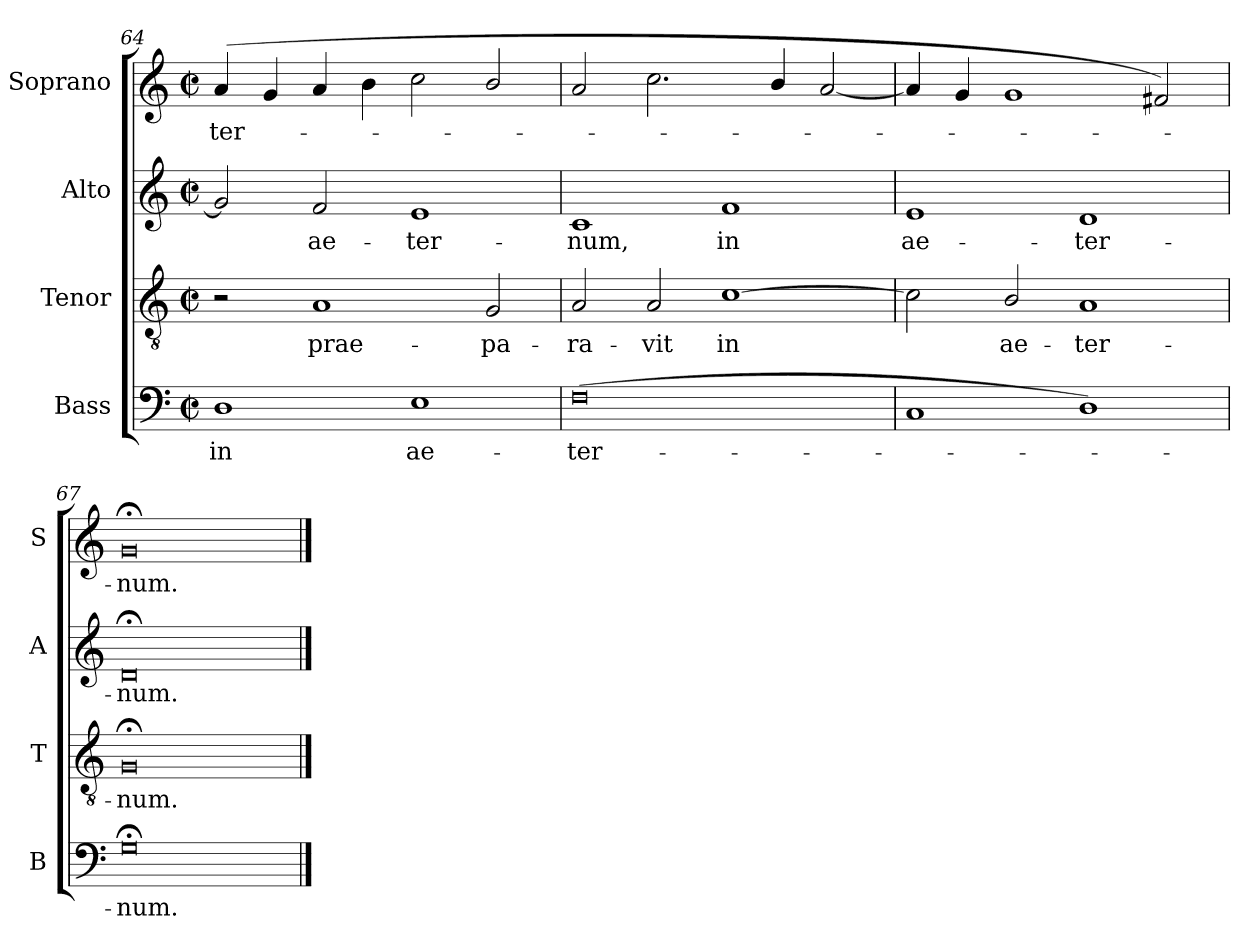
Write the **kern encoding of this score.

**kern	**text	**kern	**text	**kern	**text	**kern	**text
*part4	*part4	*part3	*part3	*part2	*part2	*part1	*part1
*staff4	*staff4	*staff3	*staff3	*staff2	*staff2	*staff1	*staff1
*I"Bass	*	*I"Tenor	*	*I"Alto	*	*I"Soprano	*
*I'B	*	*I'T	*	*I'A	*	*I'S	*
*clefF4	*	*clefGv2	*	*clefG2	*	*clefG2	*
*k[]	*	*k[]	*	*k[]	*	*k[]	*
*C:	*	*C:	*	*C:	*	*C:	*
*M4/2	*	*M4/2	*	*M4/2	*	*M4/2	*
*met(c|)	*	*met(c|)	*	*met(c|)	*	*met(c|)	*
=64	=64	=64	=64	=64	=64	=64	=64
!	!LO:LY:b	!	!	!	!	!	!LO:LY:b
1D	in	2r	.	2g]	.	(<4a	-ter-
.	.	.	.	.	.	4g	.
!	!	!	!LO:LY:b	!	!LO:LY:b	!	!
.	.	1A	prae-	2f	ae-	4a	.
.	.	.	.	.	.	4b	.
!	!LO:LY:b	!	!	!	!LO:LY:b	!	!
1E	ae-	.	.	1e	-ter-	2cc	.
!	!	!	!LO:LY:b	!	!	!	!
.	.	2G	-pa-	.	.	2b/	.
=65	=65	=65	=65	=65	=65	=65	=65
!	!LO:LY:b	!	!LO:LY:b	!	!LO:LY:b	!	!
(>0F	-ter-	2A	-ra-	1c	-num,	2a	.
!	!	!	!LO:LY:b	!	!	!	!
.	.	2A	-vit	.	.	2.cc	.
!	!	!	!LO:LY:b	!	!LO:LY:b	!	!
.	.	[1c	in	1f	in	.	.
.	.	.	.	.	.	4b/	.
.	.	.	.	.	.	[2a	.
=66	=66	=66	=66	=66	=66	=66	=66
!	!	!	!	!	!LO:LY:b	!	!
1C	.	2c]	.	1e	ae-	4a]	.
.	.	.	.	.	.	4g	.
!	!	!	!LO:LY:b	!	!	!	!
.	.	2B/	ae-	.	.	1g	.
!	!	!	!LO:LY:b	!	!LO:LY:b	!	!
1D)	.	1A	-ter-	1d	-ter-	.	.
.	.	.	.	.	.	2f#X)	.
=67	=67	=67	=67	=67	=67	=67	=67
!	!LO:LY:b	!	!LO:LY:b	!	!LO:LY:b	!	!LO:LY:b
0G;<	num.	0G;<	-num.	0d;<	-num.	0g;<	num.
==	==	==	==	==	==	==	==
*-	*-	*-	*-	*-	*-	*-	*-
